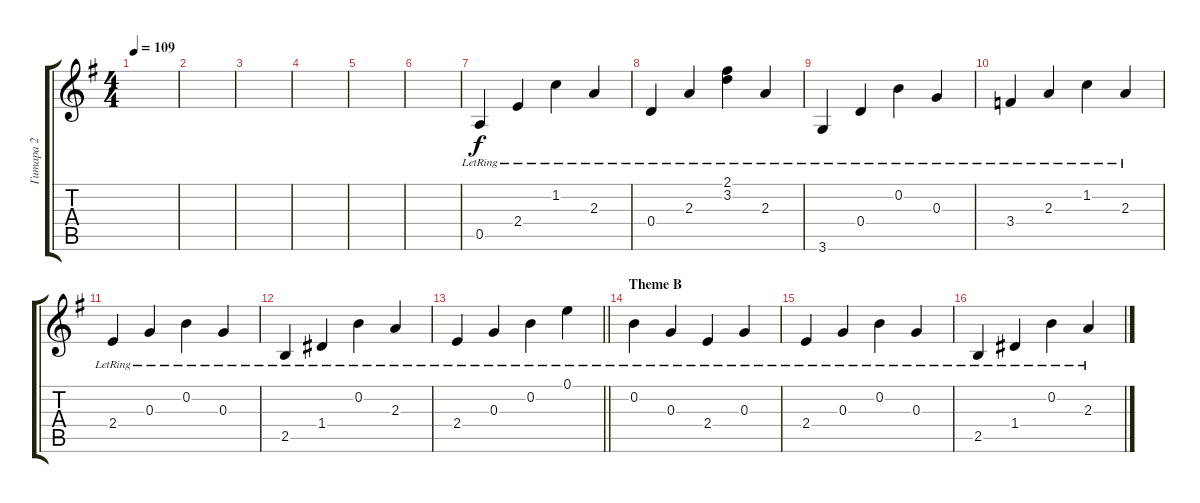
\track ("Гитара 2" "Гитара 2") {instrument electricguitarclean}
\staff {score tabs}
\tuning (E4 B3 G3 D3 A2 E2) {hide}
\ts (4 4)
\tempo 109
\clef g2
\ks eminor
|
|
|
|
|
|
0.5{lr}.4 2.4{lr}.4 1.2{lr}.4 2.3{lr}.4 |
0.4{lr}.4 2.3{lr}.4 (2.1{lr} 3.2{lr}).4 2.3{lr}.4 |
3.6{lr}.4 0.4{lr}.4 0.2{lr}.4 0.3{lr}.4 |
3.4{lr}.4 2.3{lr}.4 1.2{lr}.4 2.3{lr}.4 |
2.4{lr}.4 0.3{lr}.4 0.2{lr}.4 0.3{lr}.4 |
2.5{lr}.4 1.4{lr}.4 0.2{lr}.4 2.3{lr}.4 |
\barLineRight lightlight
2.4{lr}.4 0.3{lr}.4 0.2{lr}.4 0.1{lr}.4 |
\section ("" "Theme B")
0.2{lr}.4 0.3{lr}.4 2.4{lr}.4 0.3{lr}.4 |
2.4{lr}.4 0.3{lr}.4 0.2{lr}.4 0.3{lr}.4 |
2.5{lr}.4 1.4{lr}.4 0.2{lr}.4 2.3{lr}.4
